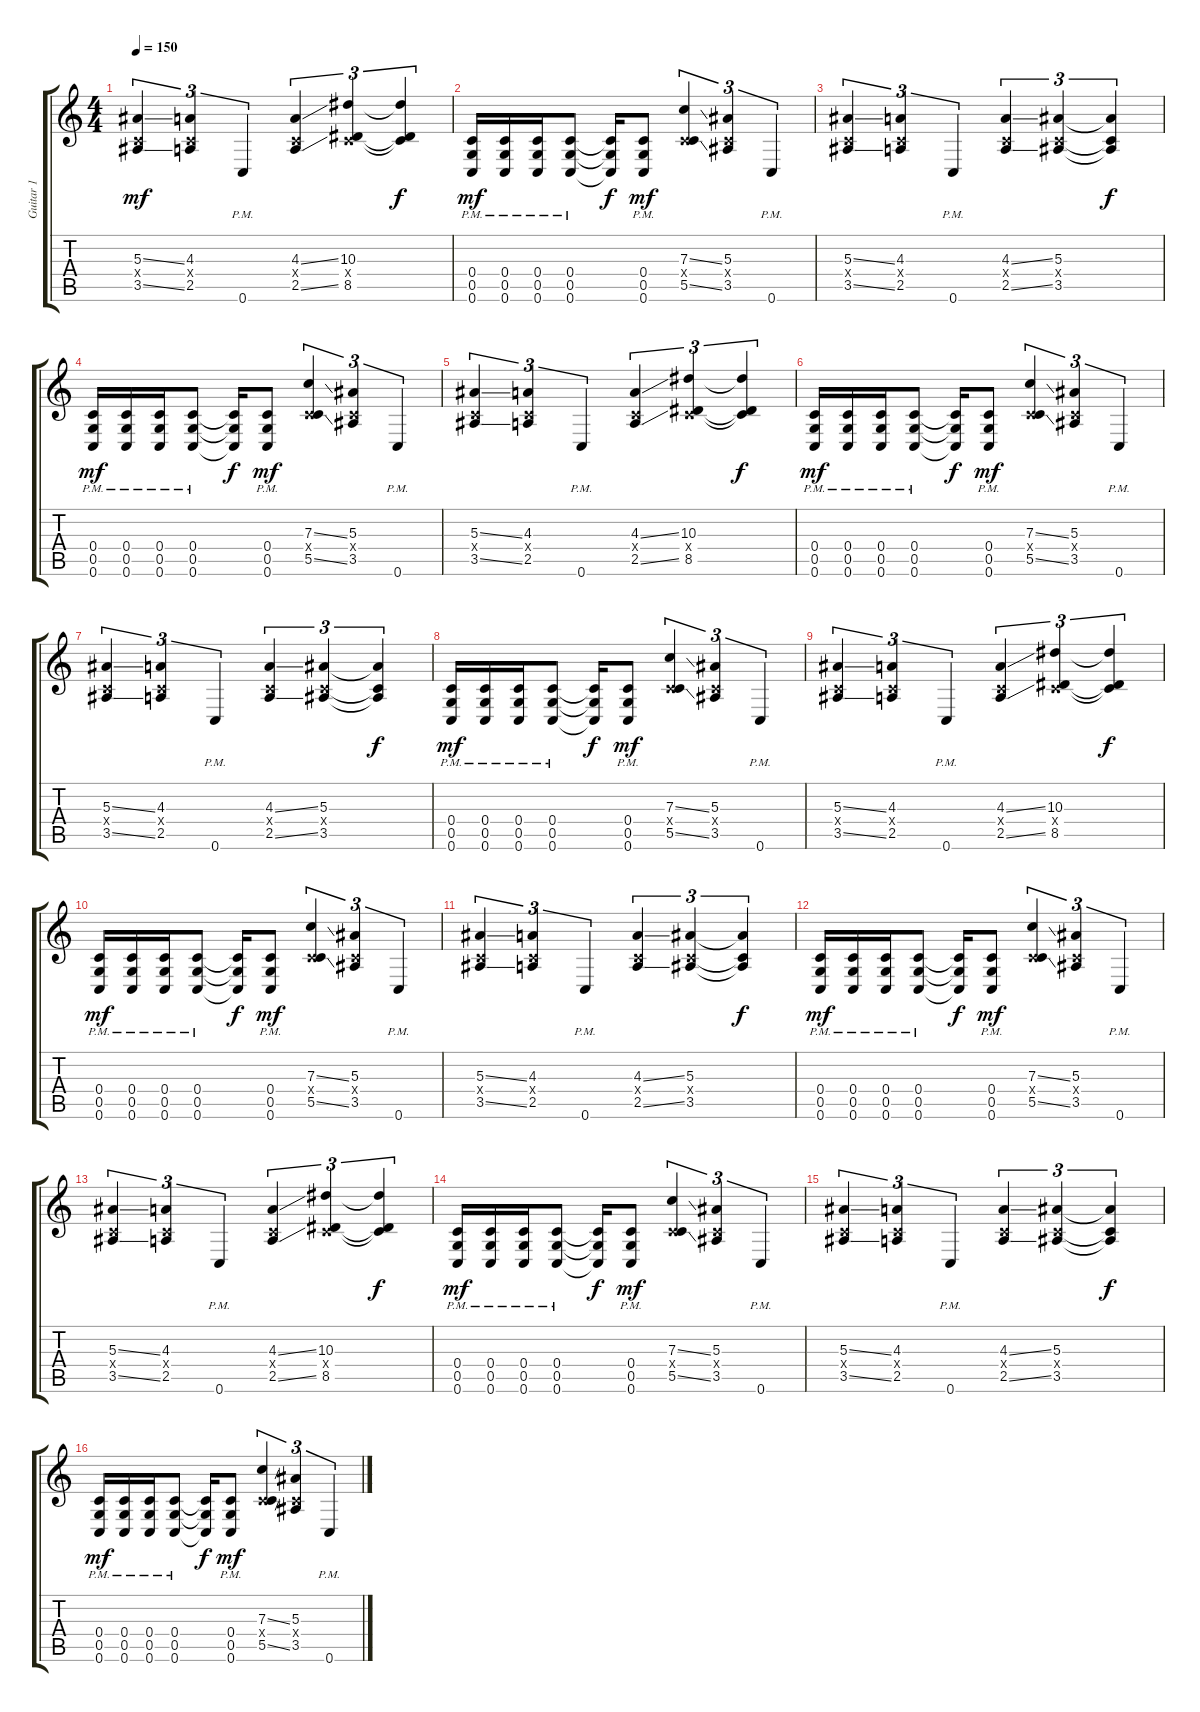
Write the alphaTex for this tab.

\track ("Guitar 1" "Guitar 1") {instrument distortionguitar}
\staff {score tabs}
\tuning (D4 A3 F3 C3 G2 C2) {hide}
\ts (4 4)
\tempo 150
\clef g2
\ks c
(5.3{ss} 0.4{x} 3.5{ss}).4{tu (3 2) dy mf} (4.3 0.4{x} 2.5).4{tu (3 2)} 0.6{pm}.4{tu (3 2)} (4.3{ss} 0.4{x} 2.5{ss}).4{tu (3 2)} (10.3 0.4{x} 8.5).4{tu (3 2)} (10.3{t} 0.4{t} 8.5{t}).4{tu (3 2) dy f} |
(0.4{pm} 0.5{pm} 0.6{pm}).16{dy mf} (0.4{pm} 0.5{pm} 0.6{pm}).16 (0.4{pm} 0.5{pm} 0.6{pm}).16 (0.4{pm} 0.5{pm} 0.6{pm}).8 (0.4{t} 0.5{t} 0.6{t}).16{dy f} (0.4{pm} 0.5{pm} 0.6{pm}).8{dy mf} (7.3{ss} 0.4{x} 5.5{ss}).4{tu (3 2)} (5.3 0.4{x} 3.5).4{tu (3 2)} 0.6{pm}.4{tu (3 2)} |
(5.3{ss} 0.4{x} 3.5{ss}).4{tu (3 2)} (4.3 0.4{x} 2.5).4{tu (3 2)} 0.6{pm}.4{tu (3 2)} (4.3{ss} 0.4{x} 2.5{ss}).4{tu (3 2)} (5.3 0.4{x} 3.5).4{tu (3 2)} (5.3{t} 0.4{t} 3.5{t}).4{tu (3 2) dy f} |
(0.4{pm} 0.5{pm} 0.6{pm}).16{dy mf} (0.4{pm} 0.5{pm} 0.6{pm}).16 (0.4{pm} 0.5{pm} 0.6{pm}).16 (0.4{pm} 0.5{pm} 0.6{pm}).8 (0.4{t} 0.5{t} 0.6{t}).16{dy f} (0.4{pm} 0.5{pm} 0.6{pm}).8{dy mf} (7.3{ss} 0.4{x} 5.5{ss}).4{tu (3 2)} (5.3 0.4{x} 3.5).4{tu (3 2)} 0.6{pm}.4{tu (3 2)} |
(5.3{ss} 0.4{x} 3.5{ss}).4{tu (3 2)} (4.3 0.4{x} 2.5).4{tu (3 2)} 0.6{pm}.4{tu (3 2)} (4.3{ss} 0.4{x} 2.5{ss}).4{tu (3 2)} (10.3 0.4{x} 8.5).4{tu (3 2)} (10.3{t} 0.4{t} 8.5{t}).4{tu (3 2) dy f} |
(0.4{pm} 0.5{pm} 0.6{pm}).16{dy mf} (0.4{pm} 0.5{pm} 0.6{pm}).16 (0.4{pm} 0.5{pm} 0.6{pm}).16 (0.4{pm} 0.5{pm} 0.6{pm}).8 (0.4{t} 0.5{t} 0.6{t}).16{dy f} (0.4{pm} 0.5{pm} 0.6{pm}).8{dy mf} (7.3{ss} 0.4{x} 5.5{ss}).4{tu (3 2)} (5.3 0.4{x} 3.5).4{tu (3 2)} 0.6{pm}.4{tu (3 2)} |
(5.3{ss} 0.4{x} 3.5{ss}).4{tu (3 2)} (4.3 0.4{x} 2.5).4{tu (3 2)} 0.6{pm}.4{tu (3 2)} (4.3{ss} 0.4{x} 2.5{ss}).4{tu (3 2)} (5.3 0.4{x} 3.5).4{tu (3 2)} (5.3{t} 0.4{t} 3.5{t}).4{tu (3 2) dy f} |
(0.4{pm} 0.5{pm} 0.6{pm}).16{dy mf} (0.4{pm} 0.5{pm} 0.6{pm}).16 (0.4{pm} 0.5{pm} 0.6{pm}).16 (0.4{pm} 0.5{pm} 0.6{pm}).8 (0.4{t} 0.5{t} 0.6{t}).16{dy f} (0.4{pm} 0.5{pm} 0.6{pm}).8{dy mf} (7.3{ss} 0.4{x} 5.5{ss}).4{tu (3 2)} (5.3 0.4{x} 3.5).4{tu (3 2)} 0.6{pm}.4{tu (3 2)} |
(5.3{ss} 0.4{x} 3.5{ss}).4{tu (3 2)} (4.3 0.4{x} 2.5).4{tu (3 2)} 0.6{pm}.4{tu (3 2)} (4.3{ss} 0.4{x} 2.5{ss}).4{tu (3 2)} (10.3 0.4{x} 8.5).4{tu (3 2)} (10.3{t} 0.4{t} 8.5{t}).4{tu (3 2) dy f} |
(0.4{pm} 0.5{pm} 0.6{pm}).16{dy mf} (0.4{pm} 0.5{pm} 0.6{pm}).16 (0.4{pm} 0.5{pm} 0.6{pm}).16 (0.4{pm} 0.5{pm} 0.6{pm}).8 (0.4{t} 0.5{t} 0.6{t}).16{dy f} (0.4{pm} 0.5{pm} 0.6{pm}).8{dy mf} (7.3{ss} 0.4{x} 5.5{ss}).4{tu (3 2)} (5.3 0.4{x} 3.5).4{tu (3 2)} 0.6{pm}.4{tu (3 2)} |
(5.3{ss} 0.4{x} 3.5{ss}).4{tu (3 2)} (4.3 0.4{x} 2.5).4{tu (3 2)} 0.6{pm}.4{tu (3 2)} (4.3{ss} 0.4{x} 2.5{ss}).4{tu (3 2)} (5.3 0.4{x} 3.5).4{tu (3 2)} (5.3{t} 0.4{t} 3.5{t}).4{tu (3 2) dy f} |
(0.4{pm} 0.5{pm} 0.6{pm}).16{dy mf} (0.4{pm} 0.5{pm} 0.6{pm}).16 (0.4{pm} 0.5{pm} 0.6{pm}).16 (0.4{pm} 0.5{pm} 0.6{pm}).8 (0.4{t} 0.5{t} 0.6{t}).16{dy f} (0.4{pm} 0.5{pm} 0.6{pm}).8{dy mf} (7.3{ss} 0.4{x} 5.5{ss}).4{tu (3 2)} (5.3 0.4{x} 3.5).4{tu (3 2)} 0.6{pm}.4{tu (3 2)} |
(5.3{ss} 0.4{x} 3.5{ss}).4{tu (3 2)} (4.3 0.4{x} 2.5).4{tu (3 2)} 0.6{pm}.4{tu (3 2)} (4.3{ss} 0.4{x} 2.5{ss}).4{tu (3 2)} (10.3 0.4{x} 8.5).4{tu (3 2)} (10.3{t} 0.4{t} 8.5{t}).4{tu (3 2) dy f} |
(0.4{pm} 0.5{pm} 0.6{pm}).16{dy mf} (0.4{pm} 0.5{pm} 0.6{pm}).16 (0.4{pm} 0.5{pm} 0.6{pm}).16 (0.4{pm} 0.5{pm} 0.6{pm}).8 (0.4{t} 0.5{t} 0.6{t}).16{dy f} (0.4{pm} 0.5{pm} 0.6{pm}).8{dy mf} (7.3{ss} 0.4{x} 5.5{ss}).4{tu (3 2)} (5.3 0.4{x} 3.5).4{tu (3 2)} 0.6{pm}.4{tu (3 2)} |
(5.3{ss} 0.4{x} 3.5{ss}).4{tu (3 2)} (4.3 0.4{x} 2.5).4{tu (3 2)} 0.6{pm}.4{tu (3 2)} (4.3{ss} 0.4{x} 2.5{ss}).4{tu (3 2)} (5.3 0.4{x} 3.5).4{tu (3 2)} (5.3{t} 0.4{t} 3.5{t}).4{tu (3 2) dy f} |
(0.4{pm} 0.5{pm} 0.6{pm}).16{dy mf} (0.4{pm} 0.5{pm} 0.6{pm}).16 (0.4{pm} 0.5{pm} 0.6{pm}).16 (0.4{pm} 0.5{pm} 0.6{pm}).8 (0.4{t} 0.5{t} 0.6{t}).16{dy f} (0.4{pm} 0.5{pm} 0.6{pm}).8{dy mf} (7.3{ss} 0.4{x} 5.5{ss}).4{tu (3 2)} (5.3 0.4{x} 3.5).4{tu (3 2)} 0.6{pm}.4{tu (3 2)}
